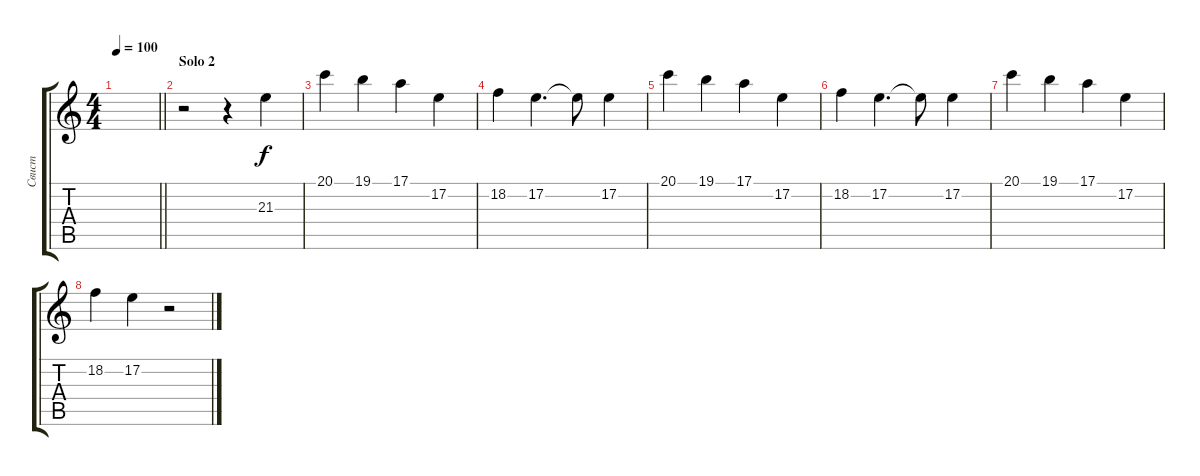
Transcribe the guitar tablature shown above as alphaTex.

\track ("Свист" "Свист") {instrument whistle}
\staff {score tabs}
\tuning (E4 B3 G3 D3 A2 E2) {hide}
\ts (4 4)
\tempo 100
\clef g2
\barLineRight lightlight
\ks c
|
\section ("" "Solo 2")
r.2 r.4 21.3.4 |
20.1.4 19.1.4 17.1.4 17.2.4 |
18.2.4 17.2.4{d} 17.2{t}.8 17.2.4 |
20.1.4 19.1.4 17.1.4 17.2.4 |
18.2.4 17.2.4{d} 17.2{t}.8 17.2.4 |
20.1.4 19.1.4 17.1.4 17.2.4 |
18.2.4 17.2.4 r.2
